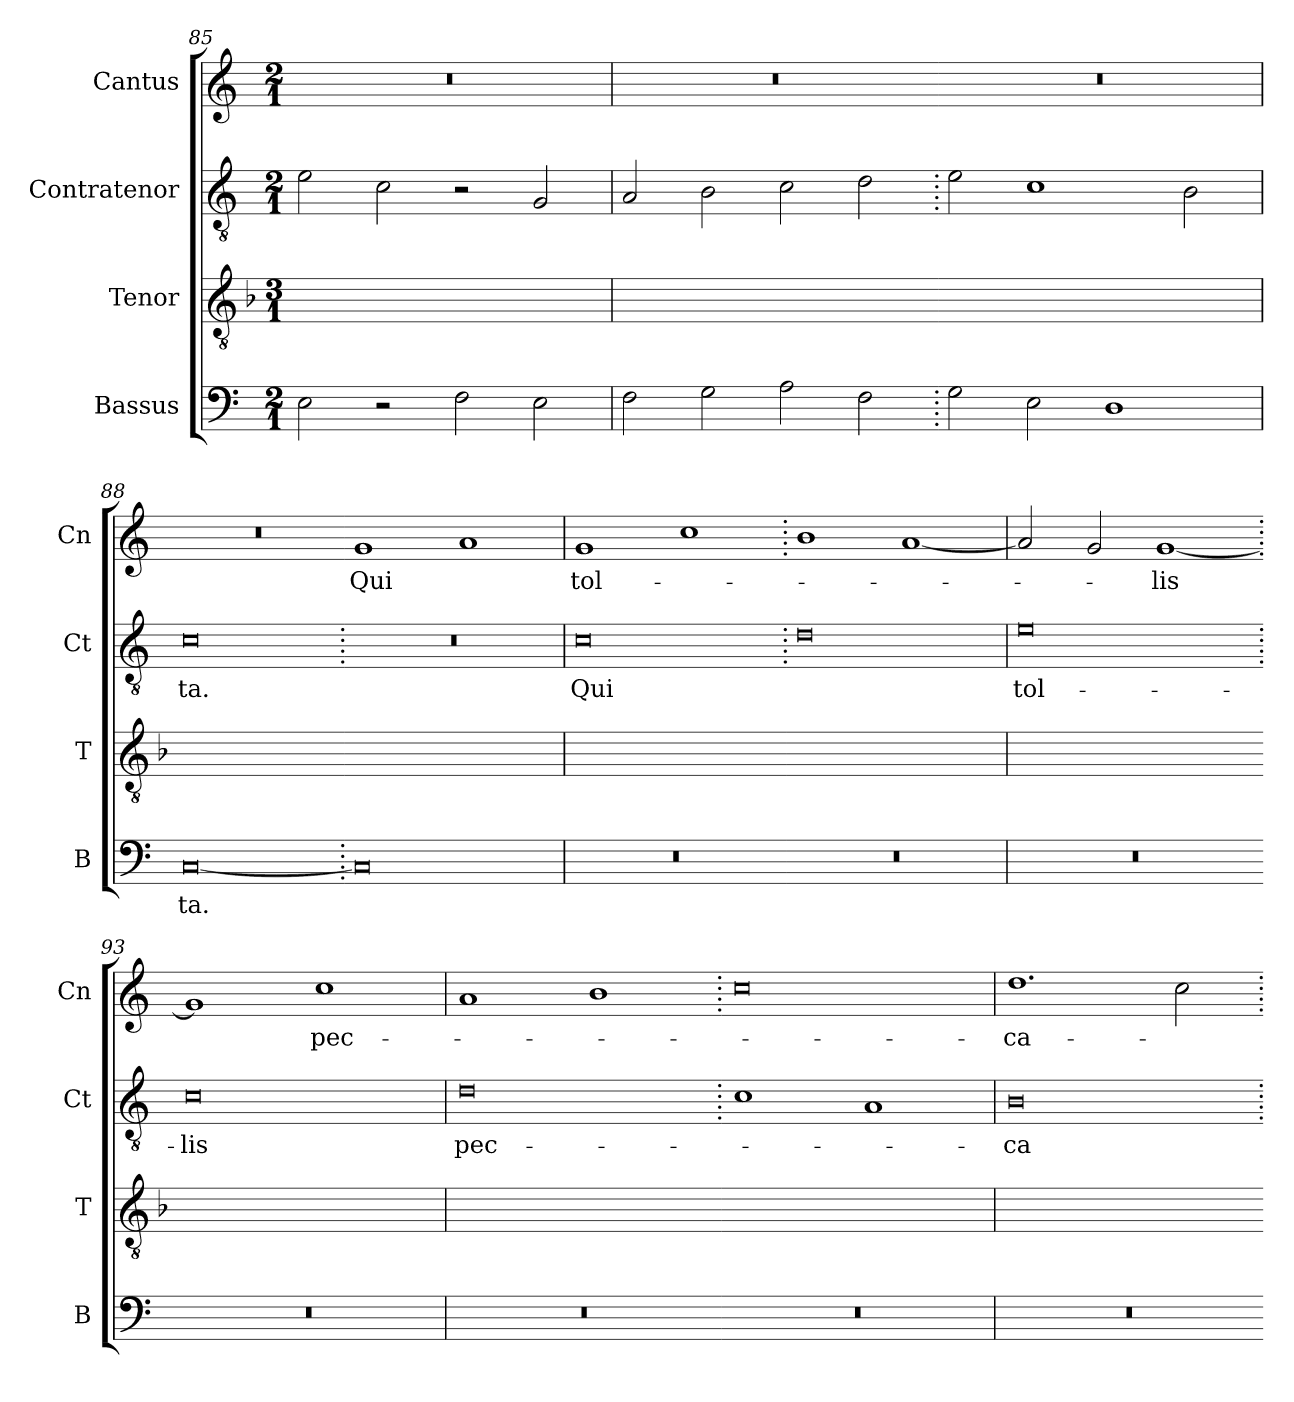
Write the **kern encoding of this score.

**kern	**text	**kern	**kern	**text	**kern	**text
*part4	*part4	*part3	*part2	*part2	*part1	*part1
*staff4	*staff4	*staff3	*staff2	*staff2	*staff1	*staff1
*I"Bassus	*	*I"Tenor	*I"Contratenor	*	*I"Cantus	*
*I'B	*	*I'T	*I'Ct	*	*I'Cn	*
*clefF4	*	*clefGv2	*clefGv2	*	*clefG2	*
*k[]	*	*k[b-]	*k[]	*	*k[]	*
*M2/1	*	*M3/1	*M2/1	*	*M2/1	*
=85	=85	=85	=85	=85	=85	=85
2E\	.	0r	2e\	.	0r	.
2r	.	.	2c\	.	.	.
2F\	.	.	2r	.	.	.
2E\	.	.	2G/	.	.	.
=86	=86	=86	=86	=86	=86	=86
2F\	.	0r	2A/	.	0r	.
2G\	.	.	2B\	.	.	.
2A\	.	.	2c\	.	.	.
2F\	.	.	2d\	.	.	.
=87.	=87.	=87	=87.	=87.	=87.	=87.
2G\	.	0r	2e\	.	0r	.
2E\	.	.	1c	.	.	.
1D	.	.	.	.	.	.
.	.	.	2B\	.	.	.
=88	=88	=88	=88	=88	=88	=88
[0C	-ta.	0r	0c	-ta.	0r	.
=89.	=89.	=89	=89.	=89.	=89.	=89.
0C]	.	0r	0r	.	1g	Qui
.	.	.	.	.	1a	.
=90	=90	=90	=90	=90	=90	=90
0r	.	0r	0c	Qui	1g	tol-
.	.	.	.	.	1cc	.
=91.	=91.	=91	=91.	=91.	=91.	=91.
0r	.	0r	0d	.	1b	.
.	.	.	.	.	[1a	.
=92	=92	=92	=92	=92	=92	=92
0r	.	0r	0e	tol-	2a/]	.
.	.	.	.	.	2g/	.
.	.	.	.	.	[1g	-lis
=93.	=93.	=93	=93.	=93.	=93.	=93.
0r	.	0r	0c	-lis	1g]	.
.	.	.	.	.	1cc	pec-
=94	=94	=94	=94	=94	=94	=94
0r	.	0r	0d	pec-	1a	.
.	.	.	.	.	1b	.
=95.	=95.	=95	=95.	=95.	=95.	=95.
0r	.	0r	1c	.	0cc	.
.	.	.	1A	.	.	.
=96	=96	=96	=96	=96	=96	=96
0r	.	0r	0B	-ca-	1.dd	-ca-
.	.	.	.	.	2cc\	.
=.	=.	=	=.	=.	=.	=.
*-	*-	*-	*-	*-	*-	*-
